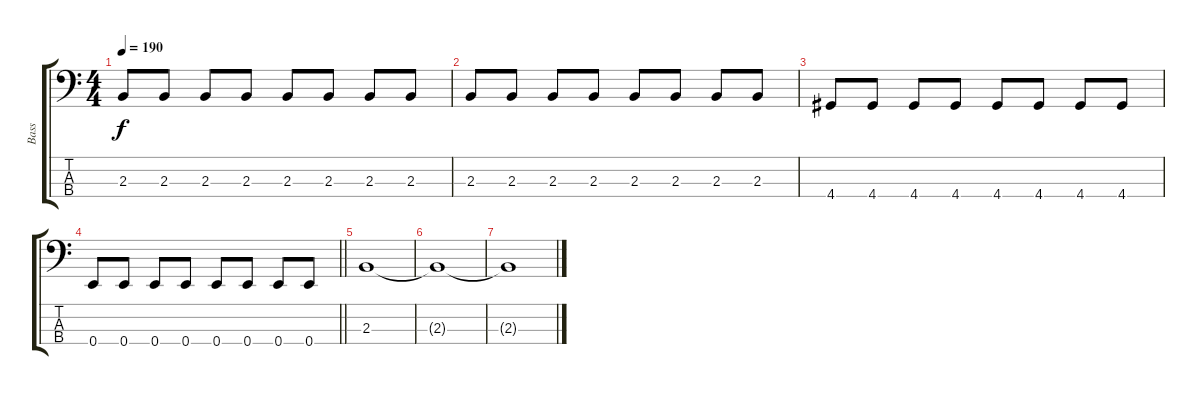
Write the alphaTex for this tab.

\track ("Bass" "Bass") {instrument electricbassfinger}
\staff {score tabs}
\tuning (G2 D2 A1 E1) {hide}
\ts (4 4)
\tempo 190
\clef f4
\ks c
2.3.8{dy f} 2.3.8 2.3.8 2.3.8 2.3.8 2.3.8 2.3.8 2.3.8 |
2.3.8 2.3.8 2.3.8 2.3.8 2.3.8 2.3.8 2.3.8 2.3.8 |
4.4.8 4.4.8 4.4.8 4.4.8 4.4.8 4.4.8 4.4.8 4.4.8 |
\barLineRight lightlight
0.4.8 0.4.8 0.4.8 0.4.8 0.4.8 0.4.8 0.4.8 0.4.8 |
2.3.1 |
2.3{t}.1 |
2.3{t}.1
